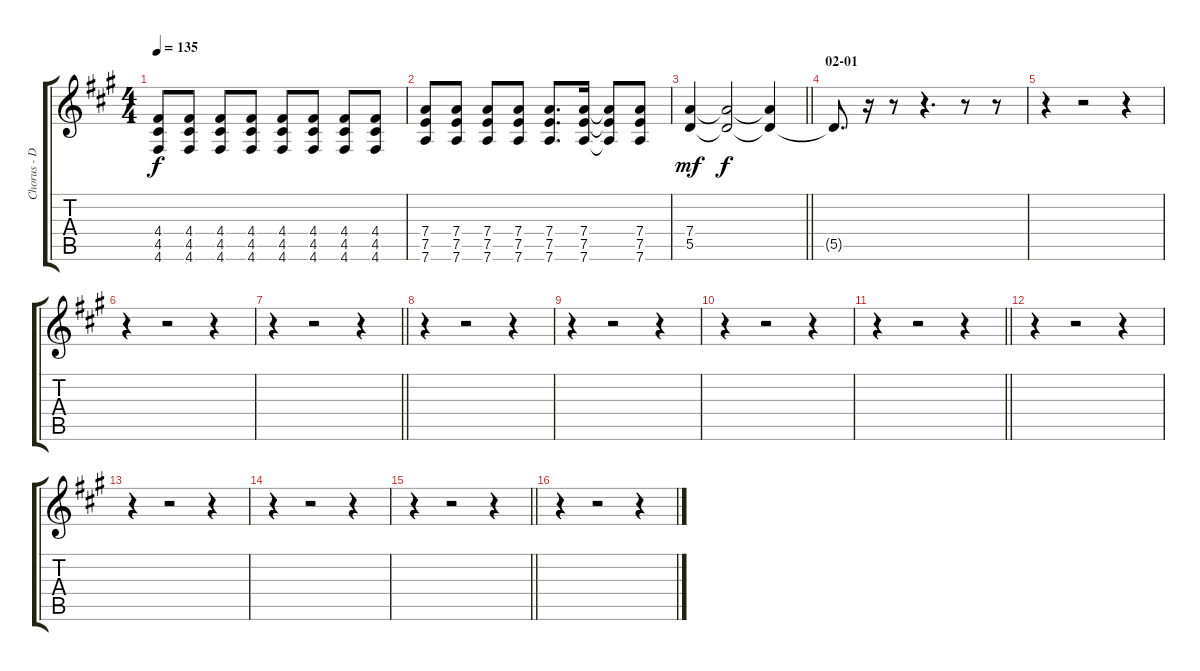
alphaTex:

\track ("Chorus - Distortion" "Chorus - D") {instrument overdrivenguitar}
\staff {score tabs}
\tuning (E4 B3 G3 D3 A2 D2) {hide}
\ts (4 4)
\tempo 135
\clef g2
\ks a
(4.4 4.5 4.6).8{dy f} (4.4 4.5 4.6).8 (4.4 4.5 4.6).8 (4.4 4.5 4.6).8 (4.4 4.5 4.6).8 (4.4 4.5 4.6).8 (4.4 4.5 4.6).8 (4.4 4.5 4.6).8 |
(7.4 7.5 7.6).8 (7.4 7.5 7.6).8 (7.4 7.5 7.6).8 (7.4 7.5 7.6).8 (7.4 7.5 7.6).8{d} (7.4 7.5 7.6).16 (7.4{t} 7.5{t} 7.6{t}).8 (7.4 7.5 7.6).8 |
\barLineRight lightlight
(7.4 5.5).4{dy mf} (7.4{t} 5.5{t}).2{dy f} (7.4{t} 5.5{t}).4 |
\section ("" "02-01")
5.5{t}.8{d} r.16 r.8 r.4{d} r.8 r.8 |
r.4 r.2 r.4 |
r.4 r.2 r.4 |
\barLineRight lightlight
r.4 r.2 r.4 |
r.4 r.2 r.4 |
r.4 r.2 r.4 |
r.4 r.2 r.4 |
\barLineRight lightlight
r.4 r.2 r.4 |
r.4 r.2 r.4 |
r.4 r.2 r.4 |
r.4 r.2 r.4 |
\barLineRight lightlight
r.4 r.2 r.4 |
r.4 r.2 r.4
